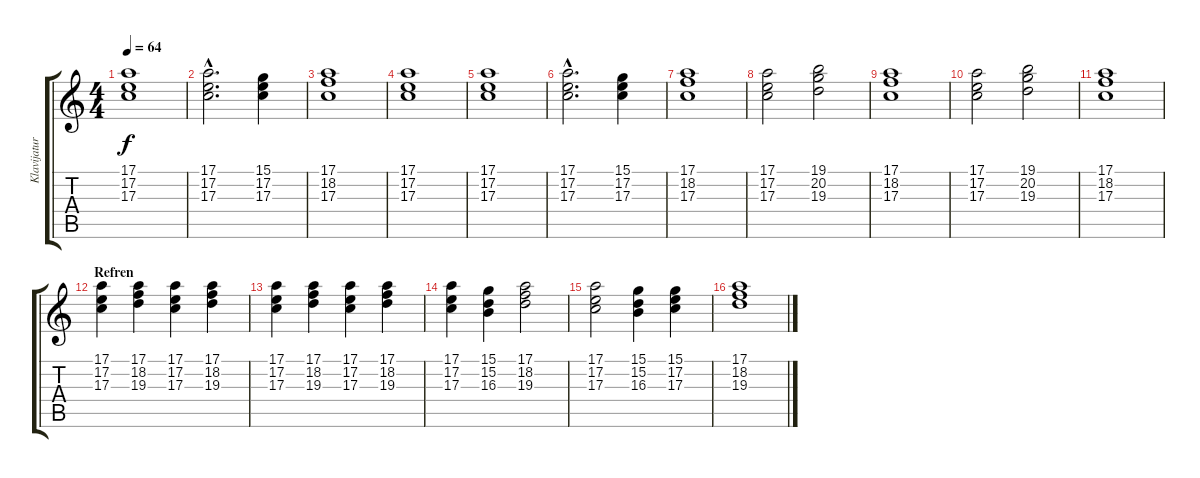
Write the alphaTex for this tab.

\track ("Klavijature II" "Klavijatur") {instrument rockorgan}
\staff {score tabs}
\tuning (E4 B3 G3 D3 A2 E2) {hide}
\ts (4 4)
\tempo 64
\clef g2
\ks c
(17.1 17.2 17.3).1{dy f} |
(17.1{hac} 17.2{hac} 17.3{hac}).2{d} (15.1 17.2 17.3).4 |
(17.1 18.2 17.3).1 |
(17.1 17.2 17.3).1 |
(17.1 17.2 17.3).1 |
(17.1{hac} 17.2{hac} 17.3{hac}).2{d} (15.1 17.2 17.3).4 |
(17.1 18.2 17.3).1 |
(17.1 17.2 17.3).2 (19.1 20.2 19.3).2 |
(17.1 18.2 17.3).1 |
(17.1 17.2 17.3).2 (19.1 20.2 19.3).2 |
(17.1 18.2 17.3).1 |
\section ("" "Refren")
(17.1 17.2 17.3).4 (17.1 18.2 19.3).4 (17.1 17.2 17.3).4 (17.1 18.2 19.3).4 |
(17.1 17.2 17.3).4 (17.1 18.2 19.3).4 (17.1 17.2 17.3).4 (17.1 18.2 19.3).4 |
(17.1 17.2 17.3).4 (15.1 15.2 16.3).4 (17.1 18.2 19.3).2 |
(17.1 17.2 17.3).2 (15.1 15.2 16.3).4 (15.1 17.2 17.3).4 |
(17.1 18.2 19.3).1
